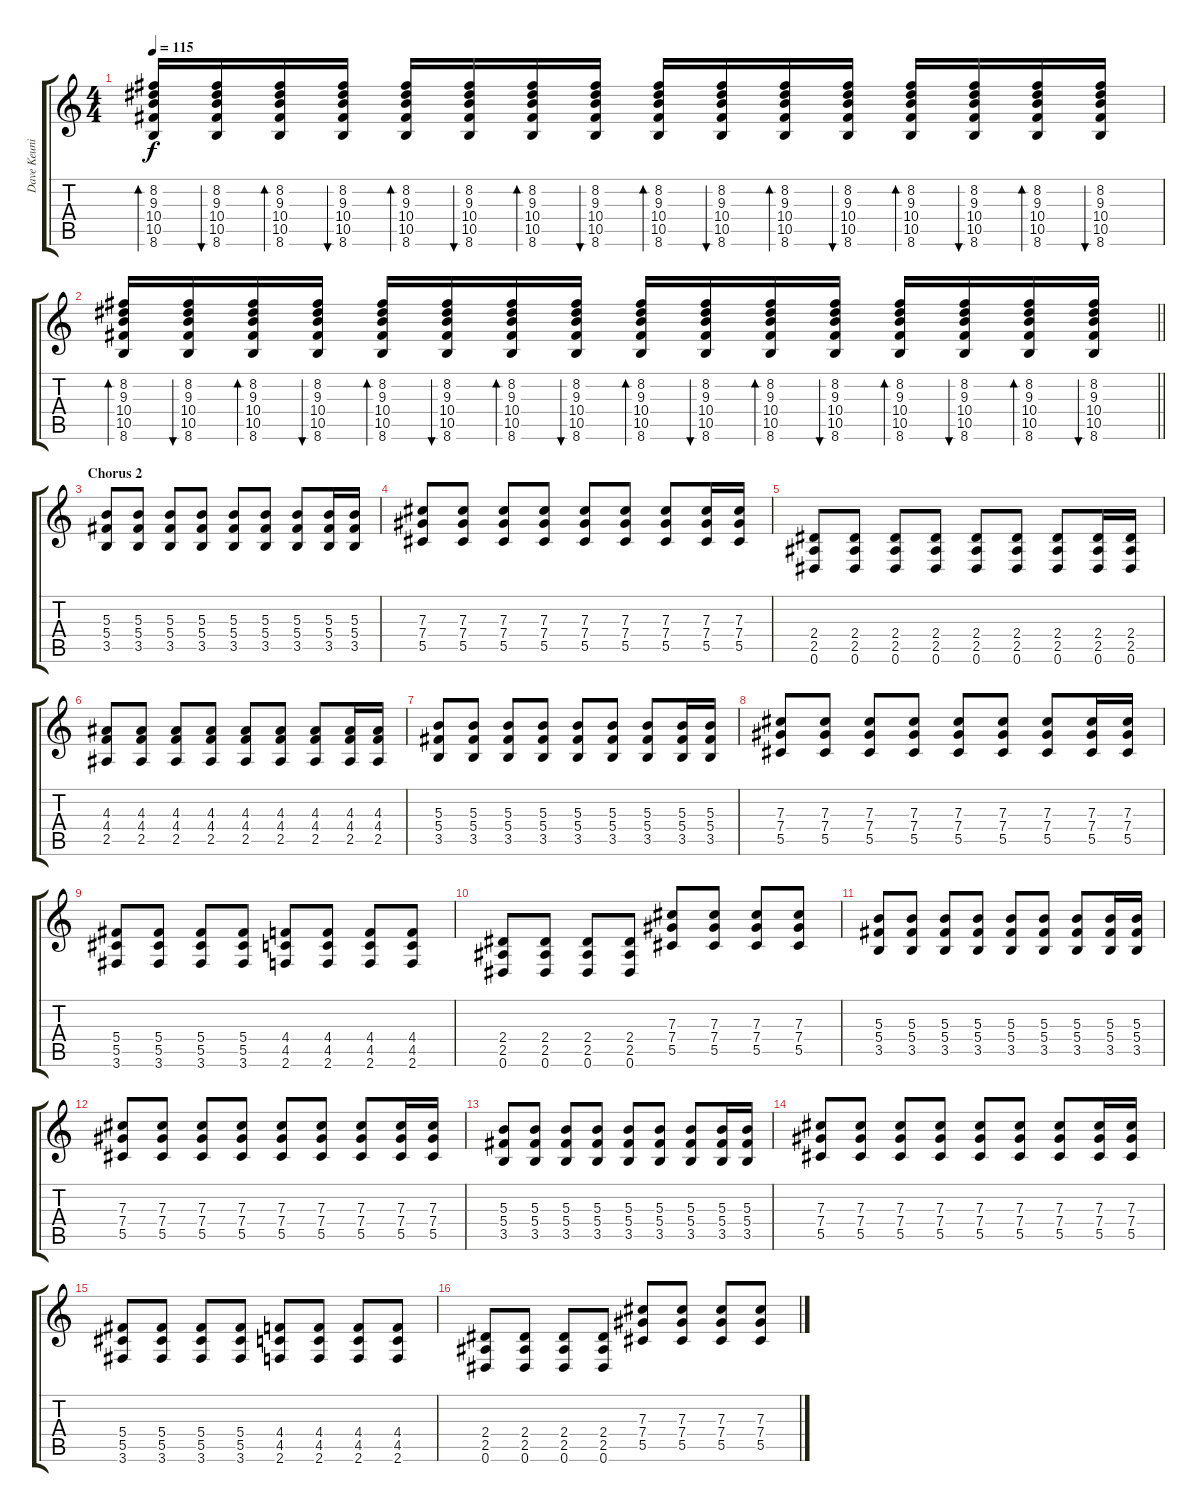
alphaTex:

\track ("Dave Keuning (Guitar 1)" "Dave Keuni") {instrument overdrivenguitar}
\staff {score tabs}
\tuning (Eb4 Bb3 Gb3 Db3 Ab2 Eb2) {hide}
\ts (4 4)
\tempo 115
\clef g2
\ks c
(8.2 9.3 10.4 10.5 8.6).16{bd 120 dy f} (8.2 9.3 10.4 10.5 8.6).16{bu 120} (8.2 9.3 10.4 10.5 8.6).16{bd 120} (8.2 9.3 10.4 10.5 8.6).16{bu 120} (8.2 9.3 10.4 10.5 8.6).16{bd 120} (8.2 9.3 10.4 10.5 8.6).16{bu 120} (8.2 9.3 10.4 10.5 8.6).16{bd 120} (8.2 9.3 10.4 10.5 8.6).16{bu 120} (8.2 9.3 10.4 10.5 8.6).16{bd 120} (8.2 9.3 10.4 10.5 8.6).16{bu 60} (8.2 9.3 10.4 10.5 8.6).16{bd 120} (8.2 9.3 10.4 10.5 8.6).16{bu 60} (8.2 9.3 10.4 10.5 8.6).16{bd 120} (8.2 9.3 10.4 10.5 8.6).16{bu 120} (8.2 9.3 10.4 10.5 8.6).16{bd 120} (8.2 9.3 10.4 10.5 8.6).16{bu 120} |
\barLineRight lightlight
(8.2 9.3 10.4 10.5 8.6).16{bd 120} (8.2 9.3 10.4 10.5 8.6).16{bu 120} (8.2 9.3 10.4 10.5 8.6).16{bd 120} (8.2 9.3 10.4 10.5 8.6).16{bu 120} (8.2 9.3 10.4 10.5 8.6).16{bd 120} (8.2 9.3 10.4 10.5 8.6).16{bu 120} (8.2 9.3 10.4 10.5 8.6).16{bd 120} (8.2 9.3 10.4 10.5 8.6).16{bu 120} (8.2 9.3 10.4 10.5 8.6).16{bd 120} (8.2 9.3 10.4 10.5 8.6).16{bu 60} (8.2 9.3 10.4 10.5 8.6).16{bd 120} (8.2 9.3 10.4 10.5 8.6).16{bu 60} (8.2 9.3 10.4 10.5 8.6).16{bd 120} (8.2 9.3 10.4 10.5 8.6).16{bu 120} (8.2 9.3 10.4 10.5 8.6).16{bd 120} (8.2 9.3 10.4 10.5 8.6).16{bu 120} |
\section ("" "Chorus 2")
(5.3 5.4 3.5).8 (5.3 5.4 3.5).8 (5.3 5.4 3.5).8 (5.3 5.4 3.5).8 (5.3 5.4 3.5).8 (5.3 5.4 3.5).8 (5.3 5.4 3.5).8 (5.3 5.4 3.5).16 (5.3 5.4 3.5).16 |
(7.3 7.4 5.5).8 (7.3 7.4 5.5).8 (7.3 7.4 5.5).8 (7.3 7.4 5.5).8 (7.3 7.4 5.5).8 (7.3 7.4 5.5).8 (7.3 7.4 5.5).8 (7.3 7.4 5.5).16 (7.3 7.4 5.5).16 |
(2.4 2.5 0.6).8 (2.4 2.5 0.6).8 (2.4 2.5 0.6).8 (2.4 2.5 0.6).8 (2.4 2.5 0.6).8 (2.4 2.5 0.6).8 (2.4 2.5 0.6).8 (2.4 2.5 0.6).16 (2.4 2.5 0.6).16 |
(4.3 4.4 2.5).8 (4.3 4.4 2.5).8 (4.3 4.4 2.5).8 (4.3 4.4 2.5).8 (4.3 4.4 2.5).8 (4.3 4.4 2.5).8 (4.3 4.4 2.5).8 (4.3 4.4 2.5).16 (4.3 4.4 2.5).16 |
(5.3 5.4 3.5).8 (5.3 5.4 3.5).8 (5.3 5.4 3.5).8 (5.3 5.4 3.5).8 (5.3 5.4 3.5).8 (5.3 5.4 3.5).8 (5.3 5.4 3.5).8 (5.3 5.4 3.5).16 (5.3 5.4 3.5).16 |
(7.3 7.4 5.5).8 (7.3 7.4 5.5).8 (7.3 7.4 5.5).8 (7.3 7.4 5.5).8 (7.3 7.4 5.5).8 (7.3 7.4 5.5).8 (7.3 7.4 5.5).8 (7.3 7.4 5.5).16 (7.3 7.4 5.5).16 |
(5.4 5.5 3.6).8 (5.4 5.5 3.6).8 (5.4 5.5 3.6).8 (5.4 5.5 3.6).8 (4.4 4.5 2.6).8 (4.4 4.5 2.6).8 (4.4 4.5 2.6).8 (4.4 4.5 2.6).8 |
(2.4 2.5 0.6).8 (2.4 2.5 0.6).8 (2.4 2.5 0.6).8 (2.4 2.5 0.6).8 (7.3 7.4 5.5).8 (7.3 7.4 5.5).8 (7.3 7.4 5.5).8 (7.3 7.4 5.5).8 |
(5.3 5.4 3.5).8 (5.3 5.4 3.5).8 (5.3 5.4 3.5).8 (5.3 5.4 3.5).8 (5.3 5.4 3.5).8 (5.3 5.4 3.5).8 (5.3 5.4 3.5).8 (5.3 5.4 3.5).16 (5.3 5.4 3.5).16 |
(7.3 7.4 5.5).8 (7.3 7.4 5.5).8 (7.3 7.4 5.5).8 (7.3 7.4 5.5).8 (7.3 7.4 5.5).8 (7.3 7.4 5.5).8 (7.3 7.4 5.5).8 (7.3 7.4 5.5).16 (7.3 7.4 5.5).16 |
(5.3 5.4 3.5).8 (5.3 5.4 3.5).8 (5.3 5.4 3.5).8 (5.3 5.4 3.5).8 (5.3 5.4 3.5).8 (5.3 5.4 3.5).8 (5.3 5.4 3.5).8 (5.3 5.4 3.5).16 (5.3 5.4 3.5).16 |
(7.3 7.4 5.5).8 (7.3 7.4 5.5).8 (7.3 7.4 5.5).8 (7.3 7.4 5.5).8 (7.3 7.4 5.5).8 (7.3 7.4 5.5).8 (7.3 7.4 5.5).8 (7.3 7.4 5.5).16 (7.3 7.4 5.5).16 |
(5.4 5.5 3.6).8 (5.4 5.5 3.6).8 (5.4 5.5 3.6).8 (5.4 5.5 3.6).8 (4.4 4.5 2.6).8 (4.4 4.5 2.6).8 (4.4 4.5 2.6).8 (4.4 4.5 2.6).8 |
(2.4 2.5 0.6).8 (2.4 2.5 0.6).8 (2.4 2.5 0.6).8 (2.4 2.5 0.6).8 (7.3 7.4 5.5).8 (7.3 7.4 5.5).8 (7.3 7.4 5.5).8 (7.3 7.4 5.5).8
